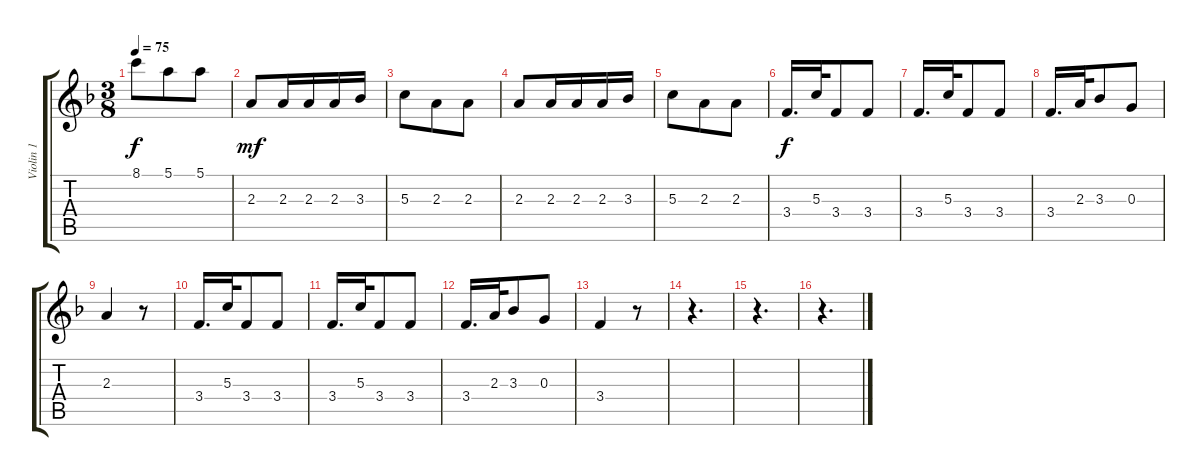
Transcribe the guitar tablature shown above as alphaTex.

\track ("Violin 1" "Violin 1") {instrument acousticguitarsteel}
\staff {score tabs}
\tuning (E4 B3 G3 D3 A2 E2) {hide}
\ts (3 8)
\tempo 75
\clef g2
\ks f
8.1.8{dy f} 5.1.8 5.1.8 |
2.3.8{dy mf} 2.3.16 2.3.16 2.3.16 3.3.16 |
5.3.8 2.3.8 2.3.8 |
2.3.8 2.3.16 2.3.16 2.3.16 3.3.16 |
5.3.8 2.3.8 2.3.8 |
3.4.16{d dy f} 5.3.32 3.4.8 3.4.8 |
3.4.16{d} 5.3.32 3.4.8 3.4.8 |
3.4.16{d} 2.3.32 3.3.8 0.3.8 |
2.3.4 r.8 |
3.4.16{d} 5.3.32 3.4.8 3.4.8 |
3.4.16{d} 5.3.32 3.4.8 3.4.8 |
3.4.16{d} 2.3.32 3.3.8 0.3.8 |
3.4.4 r.8 |
r.4{d} |
r.4{d} |
r.4{d}
